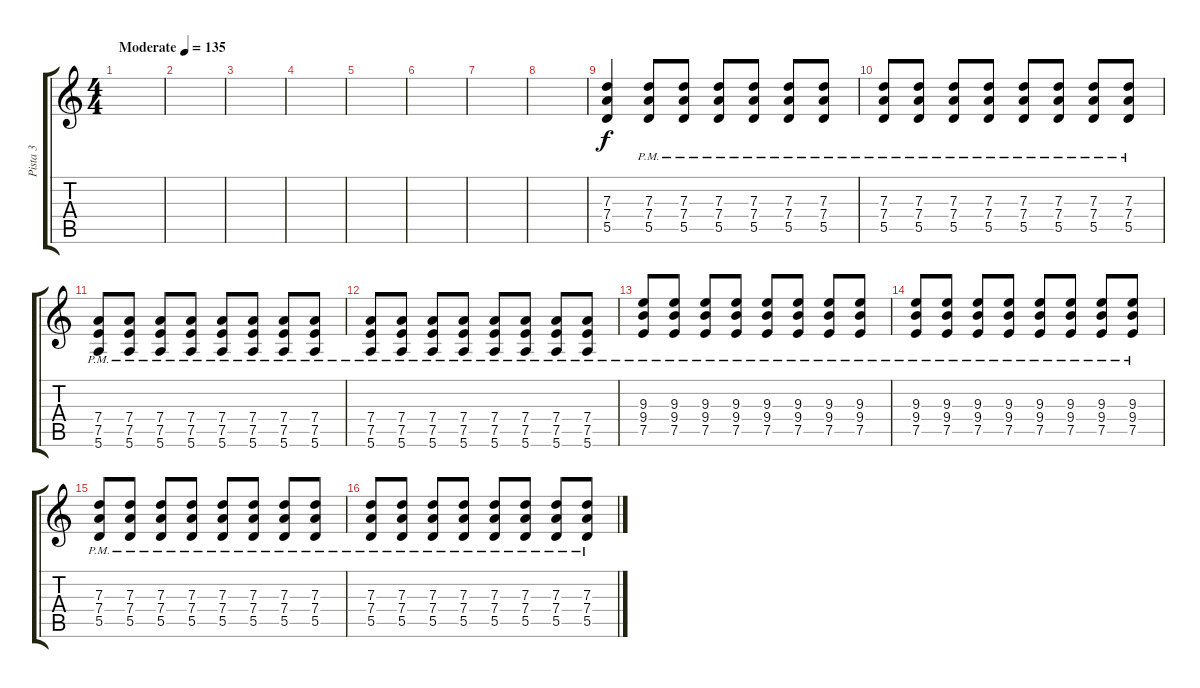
\track ("Pista 3" "Pista 3") {instrument overdrivenguitar}
\staff {score tabs}
\tuning (E4 B3 G3 D3 A2 E2) {hide}
\ts (4 4)
\tempo (135 "Moderate")
\clef g2
\ks c
|
|
|
|
|
|
|
|
(7.3 7.4 5.5).4 (7.3{pm} 7.4{pm} 5.5{pm}).8 (7.3{pm} 7.4{pm} 5.5{pm}).8 (7.3{pm} 7.4{pm} 5.5{pm}).8 (7.3{pm} 7.4{pm} 5.5{pm}).8 (7.3{pm} 7.4{pm} 5.5{pm}).8 (7.3{pm} 7.4{pm} 5.5{pm}).8 |
(7.3{pm} 7.4{pm} 5.5{pm}).8 (7.3{pm} 7.4{pm} 5.5{pm}).8 (7.3{pm} 7.4{pm} 5.5{pm}).8 (7.3{pm} 7.4{pm} 5.5{pm}).8 (7.3{pm} 7.4{pm} 5.5{pm}).8 (7.3{pm} 7.4{pm} 5.5{pm}).8 (7.3{pm} 7.4{pm} 5.5{pm}).8 (7.3{pm} 7.4{pm} 5.5{pm}).8 |
(7.4{pm} 7.5{pm} 5.6{pm}).8 (7.4{pm} 7.5{pm} 5.6{pm}).8 (7.4{pm} 7.5{pm} 5.6{pm}).8 (7.4{pm} 7.5{pm} 5.6{pm}).8 (7.4{pm} 7.5{pm} 5.6{pm}).8 (7.4{pm} 7.5{pm} 5.6{pm}).8 (7.4{pm} 7.5{pm} 5.6{pm}).8 (7.4{pm} 7.5{pm} 5.6{pm}).8 |
(7.4{pm} 7.5{pm} 5.6{pm}).8 (7.4{pm} 7.5{pm} 5.6{pm}).8 (7.4{pm} 7.5{pm} 5.6{pm}).8 (7.4{pm} 7.5{pm} 5.6{pm}).8 (7.4{pm} 7.5{pm} 5.6{pm}).8 (7.4{pm} 7.5{pm} 5.6{pm}).8 (7.4{pm} 7.5{pm} 5.6{pm}).8 (7.4{pm} 7.5{pm} 5.6{pm}).8 |
(9.3{pm} 9.4{pm} 7.5{pm}).8 (9.3{pm} 9.4{pm} 7.5{pm}).8 (9.3{pm} 9.4{pm} 7.5{pm}).8 (9.3{pm} 9.4{pm} 7.5{pm}).8 (9.3{pm} 9.4{pm} 7.5{pm}).8 (9.3{pm} 9.4{pm} 7.5{pm}).8 (9.3{pm} 9.4{pm} 7.5{pm}).8 (9.3{pm} 9.4{pm} 7.5{pm}).8 |
(9.3{pm} 9.4{pm} 7.5{pm}).8 (9.3{pm} 9.4{pm} 7.5{pm}).8 (9.3{pm} 9.4{pm} 7.5{pm}).8 (9.3{pm} 9.4{pm} 7.5{pm}).8 (9.3{pm} 9.4{pm} 7.5{pm}).8 (9.3{pm} 9.4{pm} 7.5{pm}).8 (9.3{pm} 9.4{pm} 7.5{pm}).8 (9.3{pm} 9.4{pm} 7.5{pm}).8 |
(7.3{pm} 7.4{pm} 5.5{pm}).8 (7.3{pm} 7.4{pm} 5.5{pm}).8 (7.3{pm} 7.4{pm} 5.5{pm}).8 (7.3{pm} 7.4{pm} 5.5{pm}).8 (7.3{pm} 7.4{pm} 5.5{pm}).8 (7.3{pm} 7.4{pm} 5.5{pm}).8 (7.3{pm} 7.4{pm} 5.5{pm}).8 (7.3{pm} 7.4{pm} 5.5{pm}).8 |
(7.3{pm} 7.4{pm} 5.5{pm}).8 (7.3{pm} 7.4{pm} 5.5{pm}).8 (7.3{pm} 7.4{pm} 5.5{pm}).8 (7.3{pm} 7.4{pm} 5.5{pm}).8 (7.3{pm} 7.4{pm} 5.5{pm}).8 (7.3{pm} 7.4{pm} 5.5{pm}).8 (7.3{pm} 7.4{pm} 5.5{pm}).8 (7.3{pm} 7.4{pm} 5.5{pm}).8
